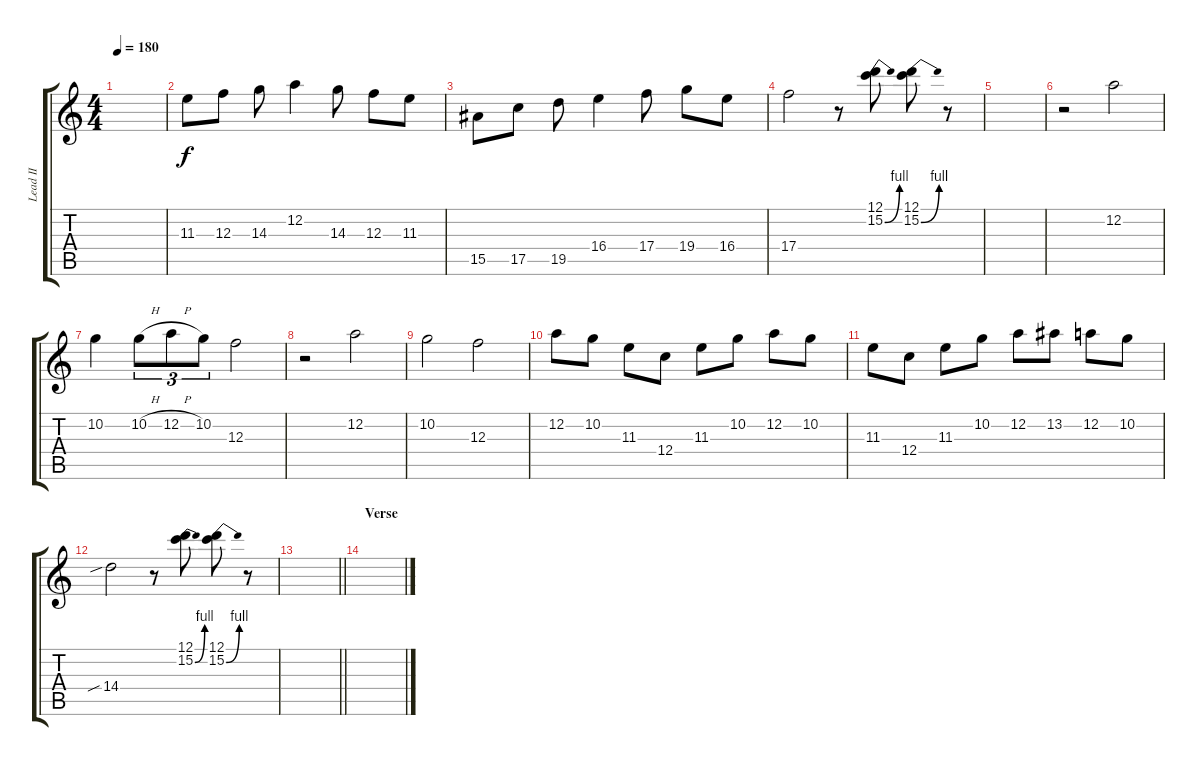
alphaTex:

\track ("Lead II" "Lead II") {instrument overdrivenguitar}
\staff {score tabs}
\tuning (D4 A3 F3 C3 G2 D2) {hide}
\ts (4 4)
\tempo 180
\clef g2
\ks c
|
11.3.8 12.3.8 14.3.8 12.2.4 14.3.8 12.3.8 11.3.8 |
15.5.8 17.5.8 19.5.8 16.4.4 17.4.8 19.4.8 16.4.8 |
17.4.2 r.8 (12.1 15.2{be (bend 0 0 60 4)}).8 (12.1 15.2{be (bend 0 0 60 4)}).8 r.8 |
|
r.2 12.2.2 |
10.2.4 10.2{h}.8{tu (3 2)} 12.2{h}.8{tu (3 2)} 10.2.8{tu (3 2)} 12.3.2 |
r.2 12.2.2 |
10.2.2 12.3.2 |
12.2.8 10.2.8 11.3.8 12.4.8 11.3.8 10.2.8 12.2.8 10.2.8 |
11.3.8 12.4.8 11.3.8 10.2.8 12.2.8 13.2.8 12.2.8 10.2.8 |
14.4{sib}.2 r.8 (12.1 15.2{be (bend 0 0 60 4)}).8 (12.1 15.2{be (bend 0 0 60 4)}).8 r.8 |
\barLineRight lightlight
|
\section ("" "Verse")
